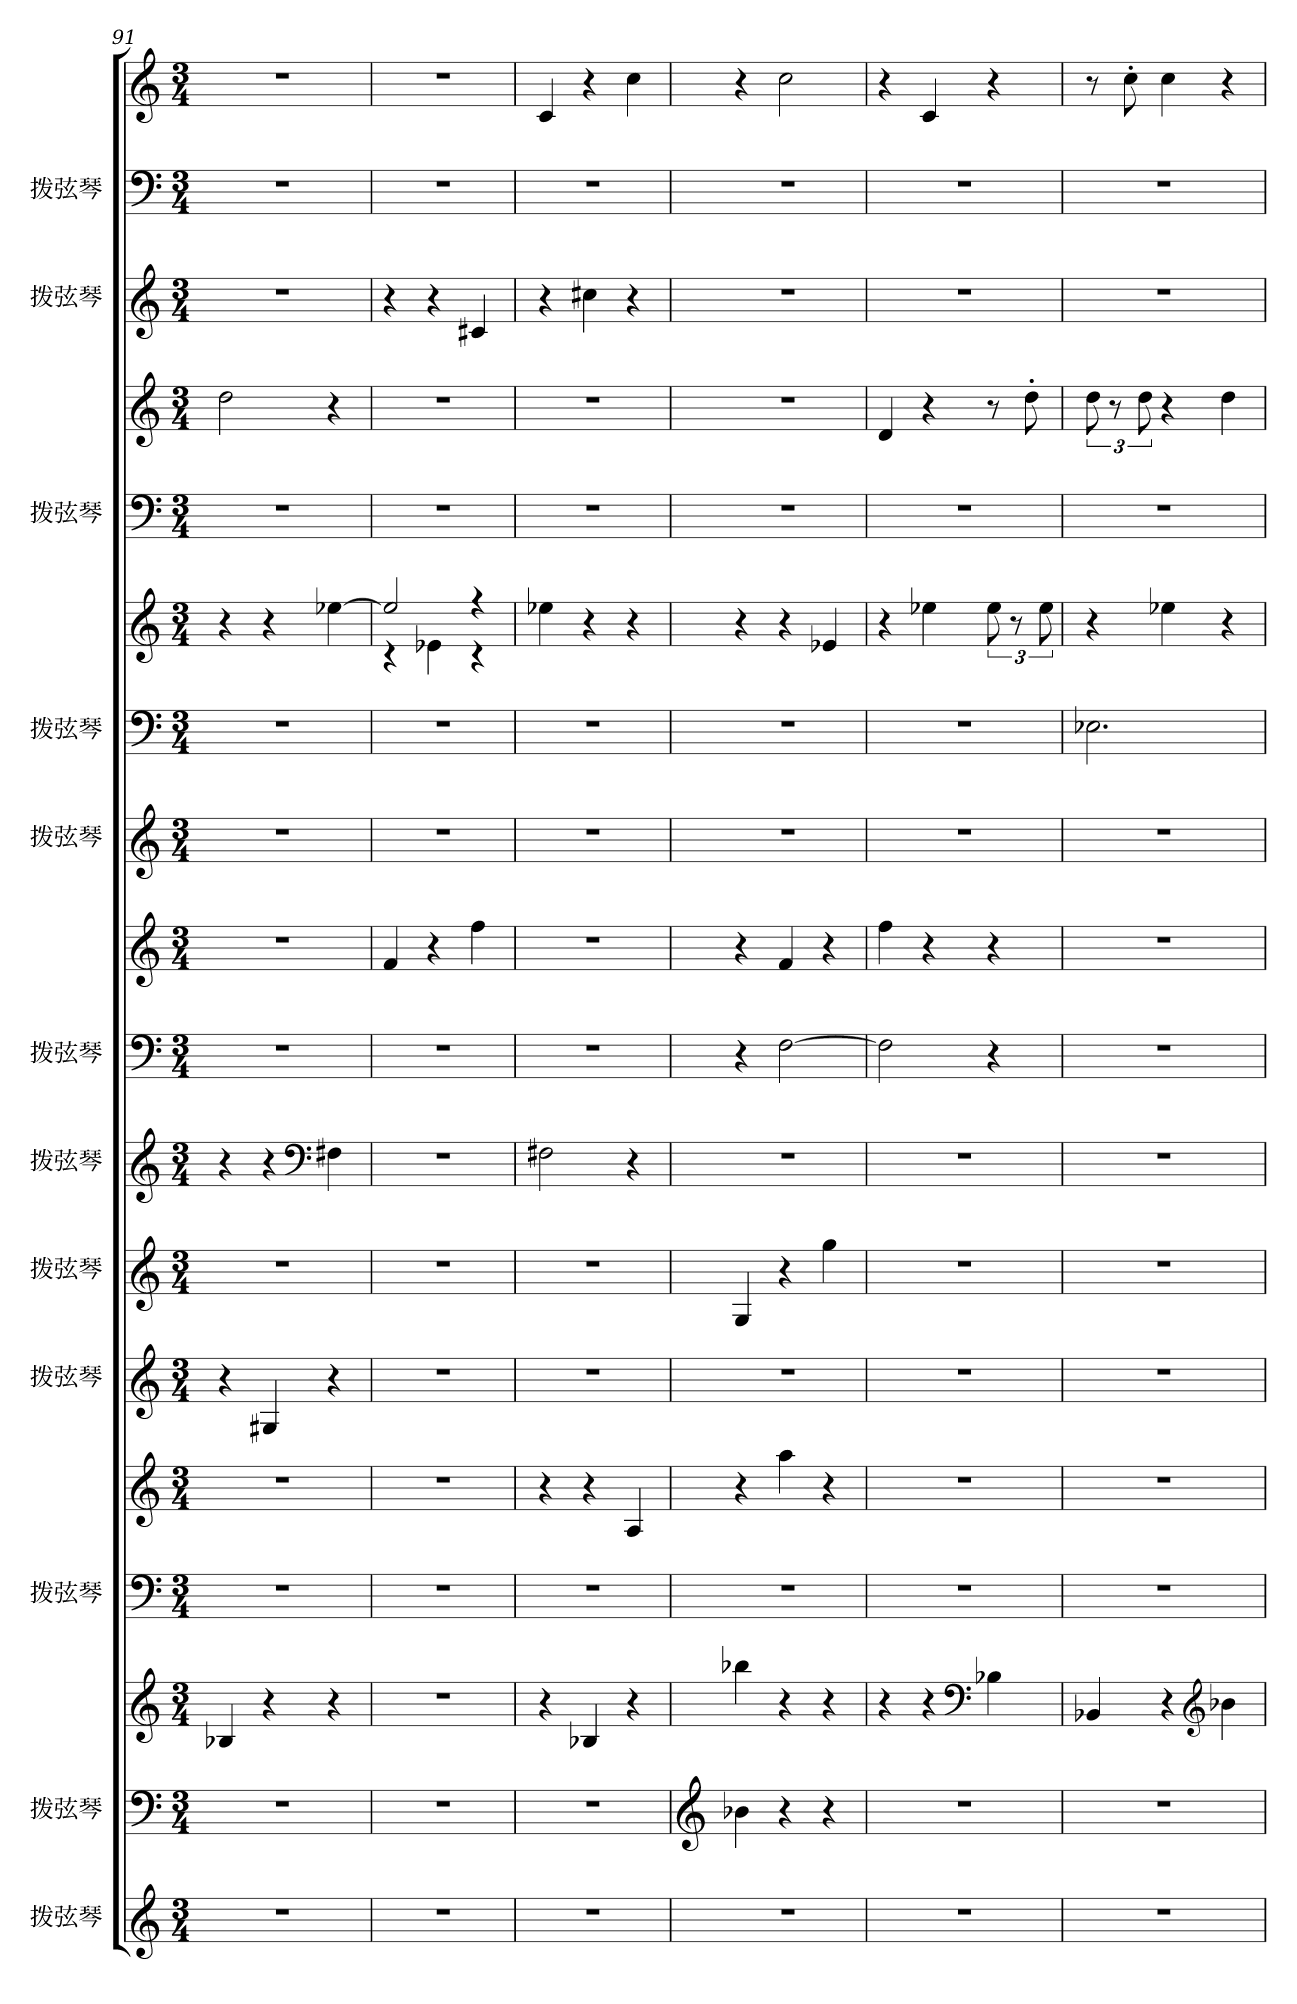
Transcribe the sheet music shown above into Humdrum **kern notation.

**kern	**kern	**kern	**kern	**kern	**kern	**kern	**kern	**kern	**kern	**kern	**kern	**kern	**kern	**kern	**kern	**kern	**kern
*part12	*part11	*part11	*part10	*part10	*part9	*part8	*part7	*part6	*part6	*part5	*part4	*part4	*part3	*part3	*part2	*part1	*part1
*staff18	*staff17	*staff16	*staff15	*staff14	*staff13	*staff12	*staff11	*staff10	*staff9	*staff8	*staff7	*staff6	*staff5	*staff4	*staff3	*staff2	*staff1
*I"拨弦琴	*I"拨弦琴	*	*I"拨弦琴	*	*I"拨弦琴	*I"拨弦琴	*I"拨弦琴	*I"拨弦琴	*	*I"拨弦琴	*I"拨弦琴	*	*I"拨弦琴	*	*I"拨弦琴	*I"拨弦琴	*
*clefG2	*clefF4	*clefG2	*clefF4	*clefG2	*clefG2	*clefG2	*clefG2	*clefF4	*clefG2	*clefG2	*clefF4	*clefG2	*clefF4	*clefG2	*clefG2	*clefF4	*clefG2
*k[]	*k[]	*k[]	*k[]	*k[]	*k[]	*k[]	*k[]	*k[]	*k[]	*k[]	*k[]	*k[]	*k[]	*k[]	*k[]	*k[]	*k[]
*M3/4	*M3/4	*M3/4	*M3/4	*M3/4	*M3/4	*M3/4	*M3/4	*M3/4	*M3/4	*M3/4	*M3/4	*M3/4	*M3/4	*M3/4	*M3/4	*M3/4	*M3/4
=91	=91	=91	=91	=91	=91	=91	=91	=91	=91	=91	=91	=91	=91	=91	=91	=91	=91
2.r	2.r	4B-X/	2.r	2.r	4r	2.r	4r	2.r	2.r	2.r	2.r	4r	2.r	2dd\	2.r	2.r	2.r
.	.	4r	.	.	4G#X/	.	4r	.	.	.	.	4r	.	.	.	.	.
*	*	*	*	*	*	*	*clefF4	*	*	*	*	*	*	*	*	*	*
.	.	4r	.	.	4r	.	4F#X\	.	.	.	.	[4ee-X\	.	4r	.	.	.
=92	=92	=92	=92	=92	=92	=92	=92	=92	=92	=92	=92	=92	=92	=92	=92	=92	=92
*	*	*	*	*	*	*	*	*	*	*	*	*^	*	*	*	*	*
2.r	2.r	2.r	2.r	2.r	2.r	2.r	2.r	2.r	4f/	2.r	2.r	2ee-/]	4r	2.r	2.r	4r	2.r	2.r
.	.	.	.	.	.	.	.	.	4r	.	.	.	4e-X\	.	.	4r	.	.
.	.	.	.	.	.	.	.	.	4ff\	.	.	4r	4r	.	.	4c#X/	.	.
*	*	*	*	*	*	*	*	*	*	*	*	*v	*v	*	*	*	*	*
=93	=93	=93	=93	=93	=93	=93	=93	=93	=93	=93	=93	=93	=93	=93	=93	=93	=93
2.r	2.r	4r	2.r	4r	2.r	2.r	2F#X\	2.r	2.r	2.r	2.r	4ee-X\	2.r	2.r	4r	2.r	4c/
.	.	4B-X/	.	4r	.	.	.	.	.	.	.	4r	.	.	4cc#X\	.	4r
.	.	4r	.	4A/	.	.	4r	.	.	.	.	4r	.	.	4r	.	4cc\
!!LO:PB:g=z
=94	=94	=94	=94	=94	=94	=94	=94	=94	=94	=94	=94	=94	=94	=94	=94	=94	=94
*	*clefG2	*	*	*	*	*	*	*	*	*	*	*	*	*	*	*	*
2.r	4b-X\	4bb-X\	2.r	4r	2.r	4G/	2.r	4r	4r	2.r	2.r	4r	2.r	2.r	2.r	2.r	4r
.	4r	4r	.	4aa\	.	4r	.	[2F\	4f/	.	.	4r	.	.	.	.	2cc\
.	4r	4r	.	4r	.	4gg\	.	.	4r	.	.	4e-X/	.	.	.	.	.
=95	=95	=95	=95	=95	=95	=95	=95	=95	=95	=95	=95	=95	=95	=95	=95	=95	=95
2.r	2.r	4r	2.r	2.r	2.r	2.r	2.r	2F\]	4ff\	2.r	2.r	4r	2.r	4d/	2.r	2.r	4r
.	.	4r	.	.	.	.	.	.	4r	.	.	4ee-X\	.	4r	.	.	4c/
*	*	*clefF4	*	*	*	*	*	*	*	*	*	*	*	*	*	*	*
.	.	4B-X\	.	.	.	.	.	4r	4r	.	.	12ee-\	.	8r	.	.	4r
.	.	.	.	.	.	.	.	.	.	.	.	12r	.	.	.	.	.
.	.	.	.	.	.	.	.	.	.	.	.	.	.	8dd'\	.	.	.
.	.	.	.	.	.	.	.	.	.	.	.	12ee-\	.	.	.	.	.
=96	=96	=96	=96	=96	=96	=96	=96	=96	=96	=96	=96	=96	=96	=96	=96	=96	=96
2.r	2.r	4BB-X/	2.r	2.r	2.r	2.r	2.r	2.r	2.r	2.r	2.E-X\	4r	2.r	12dd\	2.r	2.r	8r
.	.	.	.	.	.	.	.	.	.	.	.	.	.	12r	.	.	.
.	.	.	.	.	.	.	.	.	.	.	.	.	.	.	.	.	8cc'\
.	.	.	.	.	.	.	.	.	.	.	.	.	.	12dd\	.	.	.
.	.	4r	.	.	.	.	.	.	.	.	.	4ee-X\	.	4r	.	.	4cc\
*	*	*clefG2	*	*	*	*	*	*	*	*	*	*	*	*	*	*	*
.	.	4b-X\	.	.	.	.	.	.	.	.	.	4r	.	4dd\	.	.	4r
=	=	=	=	=	=	=	=	=	=	=	=	=	=	=	=	=	=
*-	*-	*-	*-	*-	*-	*-	*-	*-	*-	*-	*-	*-	*-	*-	*-	*-	*-
